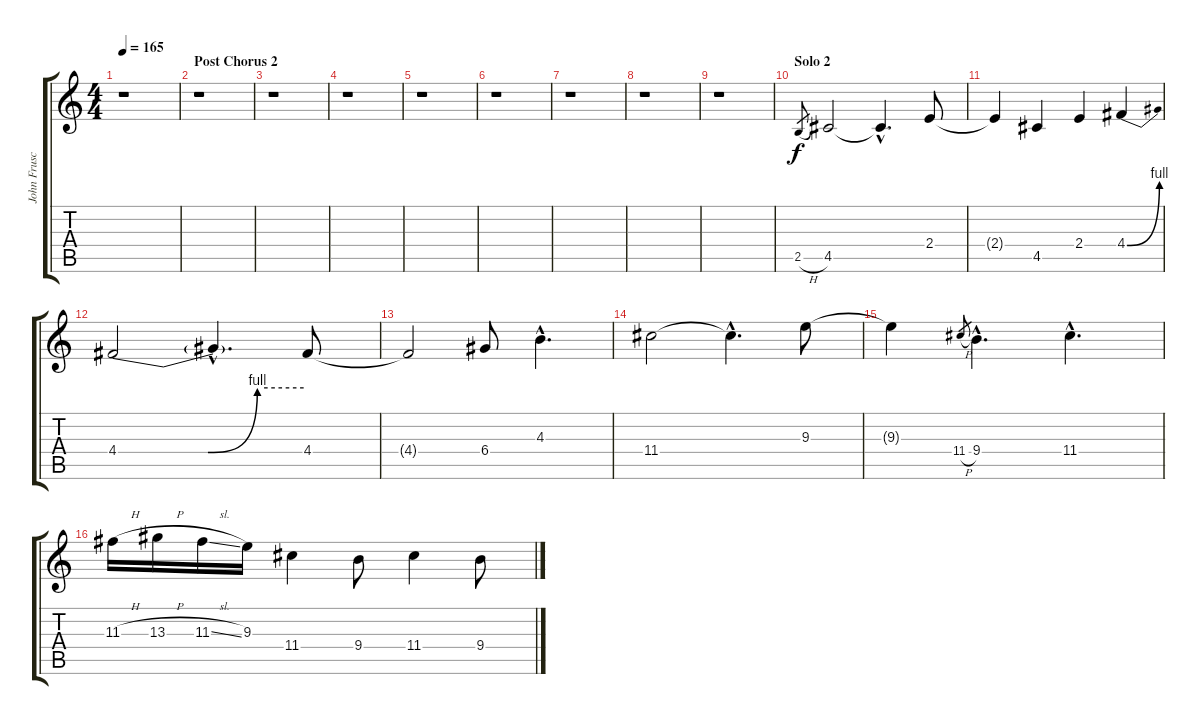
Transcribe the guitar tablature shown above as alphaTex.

\track ("John Frusciante - Guitar 2" "John Frusc") {instrument distortionguitar}
\staff {score tabs}
\tuning (E4 B3 G3 D3 A2 E2) {hide}
\ts (4 4)
\tempo 165
\clef g2
\ks c
r.1{dy mp} |
\section ("" "Post Chorus 2")
r.1 |
r.1 |
r.1 |
r.1 |
r.1 |
r.1 |
r.1 |
r.1 |
\section ("" "Solo 2")
2.5{h}.8{gr dy f} 4.5.2 4.5{hac t}.4{d} 2.4.8 |
2.4{t}.4 4.5.4 2.4.4 4.4{be (bend 0 0 60 4)}.4 |
4.4{be (custom 0 0 29 0 45 4 60 4)}.2 4.4{hac t}.4{d} 4.4.8 |
4.4{t}.2 6.4.8 4.3{hac}.4{d} |
11.4.2 11.4{hac t}.4{d} 9.3.8 |
9.3{t}.4 11.4{h}.8{gr} 9.4{hac}.4{d} 11.4{hac}.4{d} |
11.3{h}.16 13.3{h}.16 11.3{sl}.16 9.3.16 11.4.4 9.4.8 11.4.4 9.4.8
